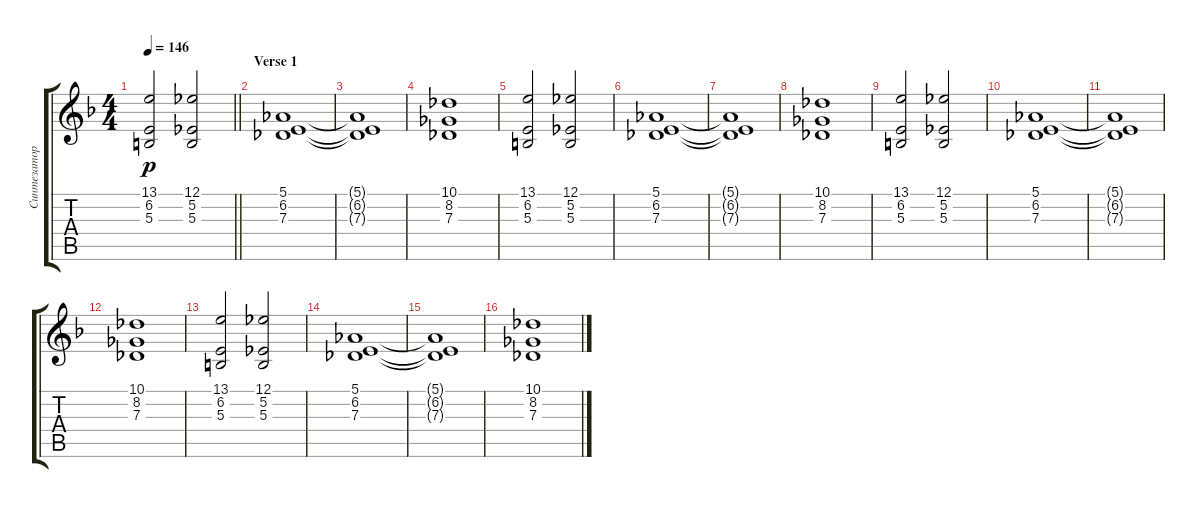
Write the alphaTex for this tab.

\track ("Синтезатор" "Синтезатор") {instrument drawbarorgan}
\staff {score tabs}
\tuning (Eb4 Bb3 Gb3 Db3 Ab2 Eb2) {hide}
\ts (4 4)
\tempo 146
\clef g2
\barLineRight lightlight
\ks dminor
(13.1 6.2 5.3).2{dy p} (12.1 5.2 5.3).2 |
\section ("" "Verse 1")
(5.1 6.2 7.3).1 |
(5.1{t} 6.2{t} 7.3{t}).1 |
(10.1 8.2 7.3).1 |
(13.1 6.2 5.3).2 (12.1 5.2 5.3).2 |
(5.1 6.2 7.3).1 |
(5.1{t} 6.2{t} 7.3{t}).1 |
(10.1 8.2 7.3).1 |
(13.1 6.2 5.3).2 (12.1 5.2 5.3).2 |
(5.1 6.2 7.3).1 |
(5.1{t} 6.2{t} 7.3{t}).1 |
(10.1 8.2 7.3).1 |
(13.1 6.2 5.3).2 (12.1 5.2 5.3).2 |
(5.1 6.2 7.3).1 |
(5.1{t} 6.2{t} 7.3{t}).1 |
(10.1 8.2 7.3).1
